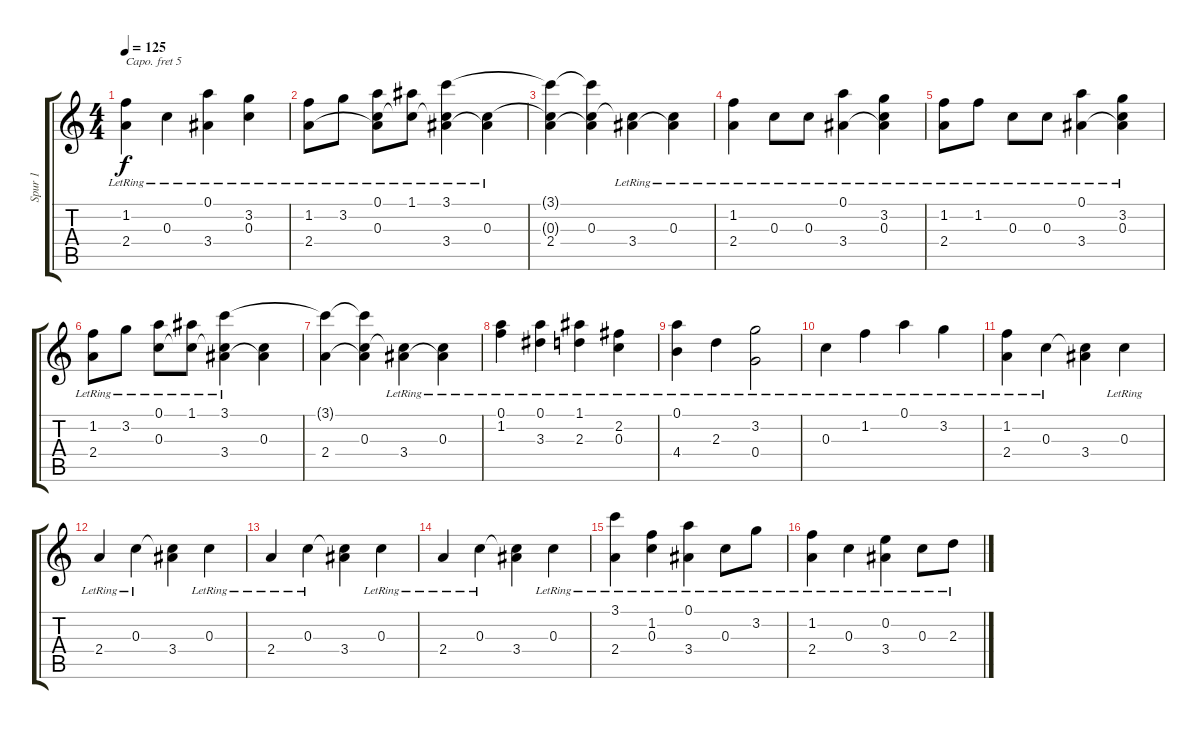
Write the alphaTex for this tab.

\track ("Spur 1" "Spur 1") {instrument electricguitarjazz}
\staff {score tabs}
\capo 5
\tuning (E4 B3 G3 D3 A2 E2) {hide}
\ts (4 4)
\tempo 125
\clef g2
\ks c
(1.2{lr} 2.4{lr}).4{dy f} 0.3{lr}.4 (0.1{lr} 3.4{lr}).4 (3.2{lr} 0.3{lr}).4 |
(1.2{lr} 2.4{lr}).8 3.2{lr}.8 (0.1{lr} 0.3{lr} 2.4{t}).8 (1.1{lr} 0.3{t}).8 (3.1{lr} 0.3{t} 3.4{lr}).4 (0.3{lr} 3.4{t}).4 |
(3.1{t} 0.3{t} 2.4).4 (3.1{t} 0.3 2.4{t}).4 (0.3{t} 3.4{lr}).4 (0.3{lr} 3.4{t}).4 |
(1.2 2.4{lr}).4 0.3{lr}.8 0.3{lr}.8 (0.1{lr} 3.4).4 (3.2{lr} 0.3 3.4{t}).4 |
(1.2 2.4{lr}).8 1.2{lr}.8 0.3{lr}.8 0.3{lr}.8 (0.1{lr} 3.4).4 (3.2{lr} 0.3 3.4{t}).4 |
(1.2{lr} 2.4{lr}).8 3.2{lr}.8 (0.1{lr} 0.3).8 (1.1{lr} 0.3{t}).8 (3.1{lr} 0.3{t} 3.4{lr}).4 (0.3 3.4{t}).4 |
(3.1{t} 2.4).4 (3.1{t} 0.3 2.4{t}).4 (0.3{t} 3.4{lr}).4 (0.3{lr} 3.4{t}).4 |
(0.1{lr} 1.2).4 (0.1{lr} 3.3{lr}).4 (1.1{lr} 2.3{lr}).4 (2.2{lr} 0.3{lr}).4 |
(0.1{lr} 4.4{lr}).4 2.3{lr}.4 (3.2{lr} 0.4{lr}).2 |
0.3{lr}.4 1.2{lr}.4 0.1{lr}.4 3.2{lr}.4 |
(1.2{lr} 2.4{lr}).4 0.3{lr}.4 (0.3{t} 3.4).4 0.3{lr}.4 |
2.4{lr}.4 0.3{lr}.4 (0.3{t} 3.4).4 0.3{lr}.4 |
2.4{lr}.4 0.3{lr}.4 (0.3{t} 3.4).4 0.3{lr}.4 |
2.4{lr}.4 0.3{lr}.4 (0.3{t} 3.4).4 0.3{lr}.4 |
(3.1{lr} 2.4{lr}).4 (1.2{lr} 0.3{lr}).4 (0.1{lr} 3.4{lr}).4 0.3{lr}.8 3.2{lr}.8 |
(1.2{lr} 2.4{lr}).4 0.3{lr}.4 (0.2{lr} 3.4{lr}).4 0.3{lr}.8 2.3{lr}.8
